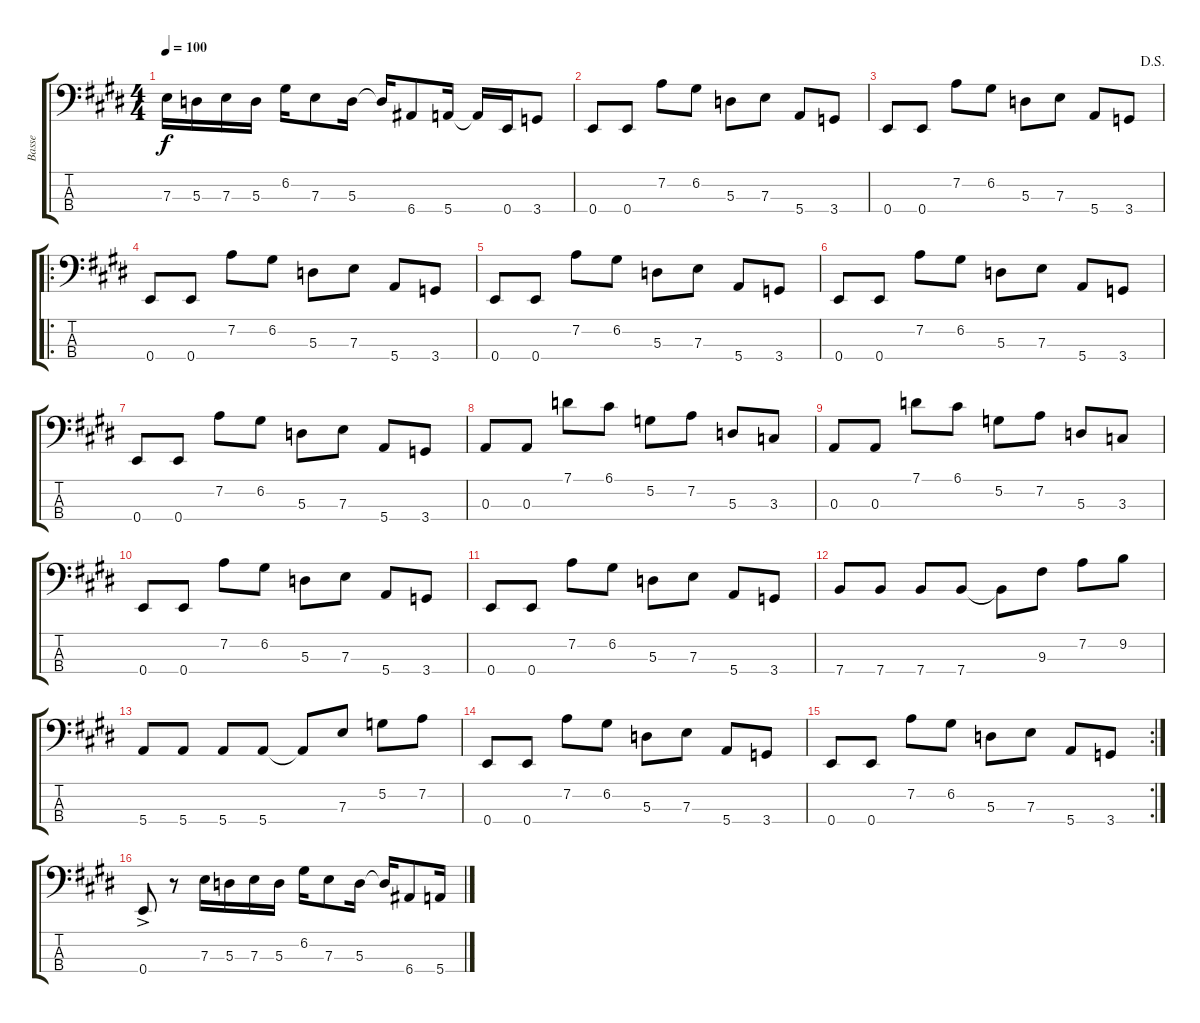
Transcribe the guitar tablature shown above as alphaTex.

\track ("Basse" "Basse") {instrument electricbassfinger}
\staff {score tabs}
\tuning (G2 D2 A1 E1) {hide}
\ts (4 4)
\tempo 100
\clef f4
\ks e
7.3.16{dy f} 5.3.16 7.3.16 5.3.16 6.2.16 7.3.8 5.3.16 5.3{t}.16 6.4.8 5.4.16 5.4{t}.16 0.4.16 3.4.8 |
0.4.8 0.4.8 7.2.8 6.2.8 5.3.8 7.3.8 5.4.8 3.4.8 |
\jump dalsegno
0.4.8 0.4.8 7.2.8 6.2.8 5.3.8 7.3.8 5.4.8 3.4.8 |
\ro
0.4.8 0.4.8 7.2.8 6.2.8 5.3.8 7.3.8 5.4.8 3.4.8 |
0.4.8 0.4.8 7.2.8 6.2.8 5.3.8 7.3.8 5.4.8 3.4.8 |
0.4.8 0.4.8 7.2.8 6.2.8 5.3.8 7.3.8 5.4.8 3.4.8 |
0.4.8 0.4.8 7.2.8 6.2.8 5.3.8 7.3.8 5.4.8 3.4.8 |
0.3.8 0.3.8 7.1.8 6.1.8 5.2.8 7.2.8 5.3.8 3.3.8 |
0.3.8 0.3.8 7.1.8 6.1.8 5.2.8 7.2.8 5.3.8 3.3.8 |
0.4.8 0.4.8 7.2.8 6.2.8 5.3.8 7.3.8 5.4.8 3.4.8 |
0.4.8 0.4.8 7.2.8 6.2.8 5.3.8 7.3.8 5.4.8 3.4.8 |
7.4.8 7.4.8 7.4.8 7.4.8 7.4{t}.8 9.3.8 7.2.8 9.2.8 |
5.4.8 5.4.8 5.4.8 5.4.8 5.4{t}.8 7.3.8 5.2.8 7.2.8 |
0.4.8 0.4.8 7.2.8 6.2.8 5.3.8 7.3.8 5.4.8 3.4.8 |
\rc 2
0.4.8 0.4.8 7.2.8 6.2.8 5.3.8 7.3.8 5.4.8 3.4.8 |
0.4{ac}.8 r.8 7.3.16 5.3.16 7.3.16 5.3.16 6.2.16 7.3.8 5.3.16 5.3{t}.16 6.4.8 5.4.16
